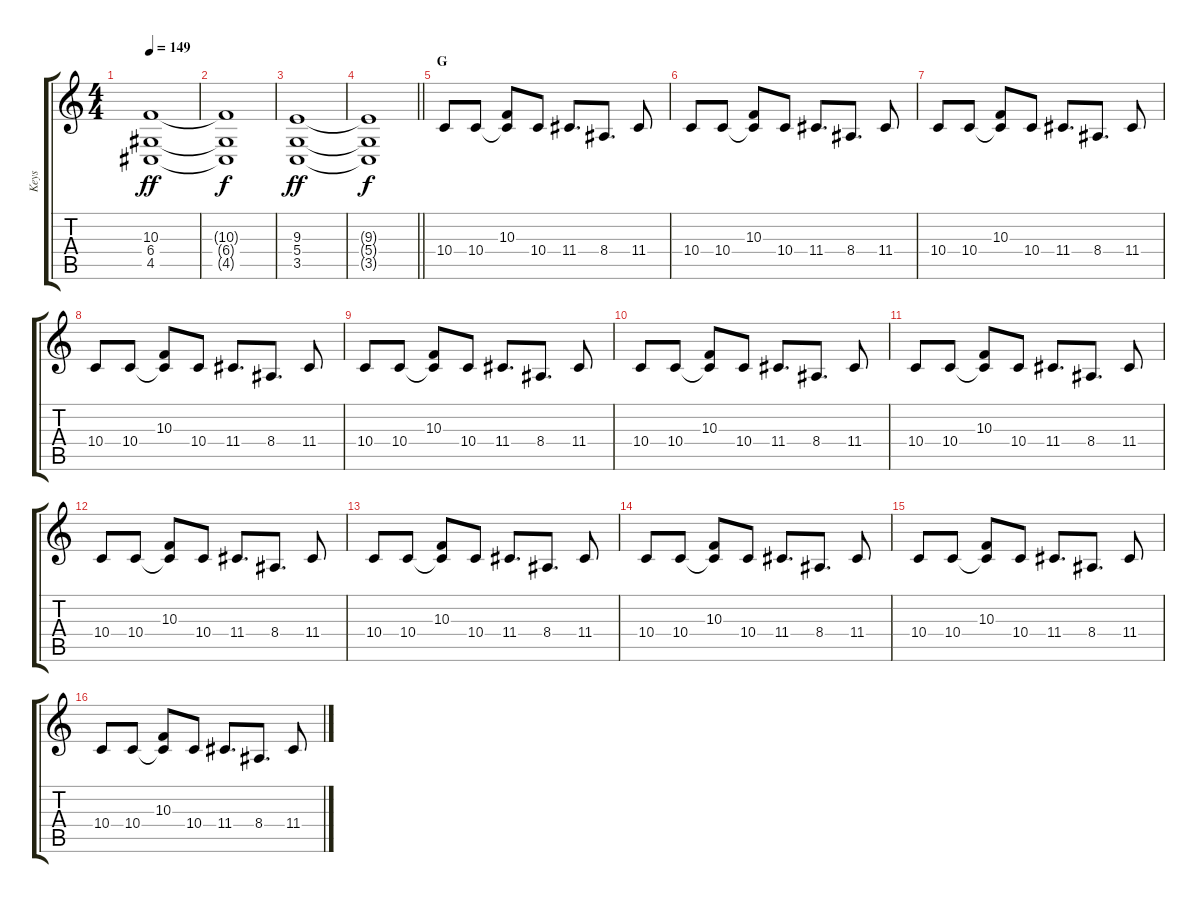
\track ("Keys" "Keys") {instrument lead1square}
\staff {score tabs}
\tuning (E4 B3 G3 D3 A2 E2) {hide}
\ts (4 4)
\tempo 149
\clef g2
\ks c
(10.3 6.4 4.5).1{dy ff} |
(10.3{t} 6.4{t} 4.5{t}).1{dy f} |
(9.3 5.4 3.5).1{dy ff} |
\barLineRight lightlight
(9.3{t} 5.4{t} 3.5{t}).1{dy f} |
\section ("" "G")
10.4.8 10.4.8 (10.3 10.4{t}).8 10.4.8 11.4.8{d} 8.4.8{d} 11.4.8 |
10.4.8 10.4.8 (10.3 10.4{t}).8 10.4.8 11.4.8{d} 8.4.8{d} 11.4.8 |
10.4.8 10.4.8 (10.3 10.4{t}).8 10.4.8 11.4.8{d} 8.4.8{d} 11.4.8 |
10.4.8 10.4.8 (10.3 10.4{t}).8 10.4.8 11.4.8{d} 8.4.8{d} 11.4.8 |
10.4.8 10.4.8 (10.3 10.4{t}).8 10.4.8 11.4.8{d} 8.4.8{d} 11.4.8 |
10.4.8 10.4.8 (10.3 10.4{t}).8 10.4.8 11.4.8{d} 8.4.8{d} 11.4.8 |
10.4.8 10.4.8 (10.3 10.4{t}).8 10.4.8 11.4.8{d} 8.4.8{d} 11.4.8 |
10.4.8 10.4.8 (10.3 10.4{t}).8 10.4.8 11.4.8{d} 8.4.8{d} 11.4.8 |
10.4.8 10.4.8 (10.3 10.4{t}).8 10.4.8 11.4.8{d} 8.4.8{d} 11.4.8 |
10.4.8 10.4.8 (10.3 10.4{t}).8 10.4.8 11.4.8{d} 8.4.8{d} 11.4.8 |
10.4.8 10.4.8 (10.3 10.4{t}).8 10.4.8 11.4.8{d} 8.4.8{d} 11.4.8 |
10.4.8 10.4.8 (10.3 10.4{t}).8 10.4.8 11.4.8{d} 8.4.8{d} 11.4.8
